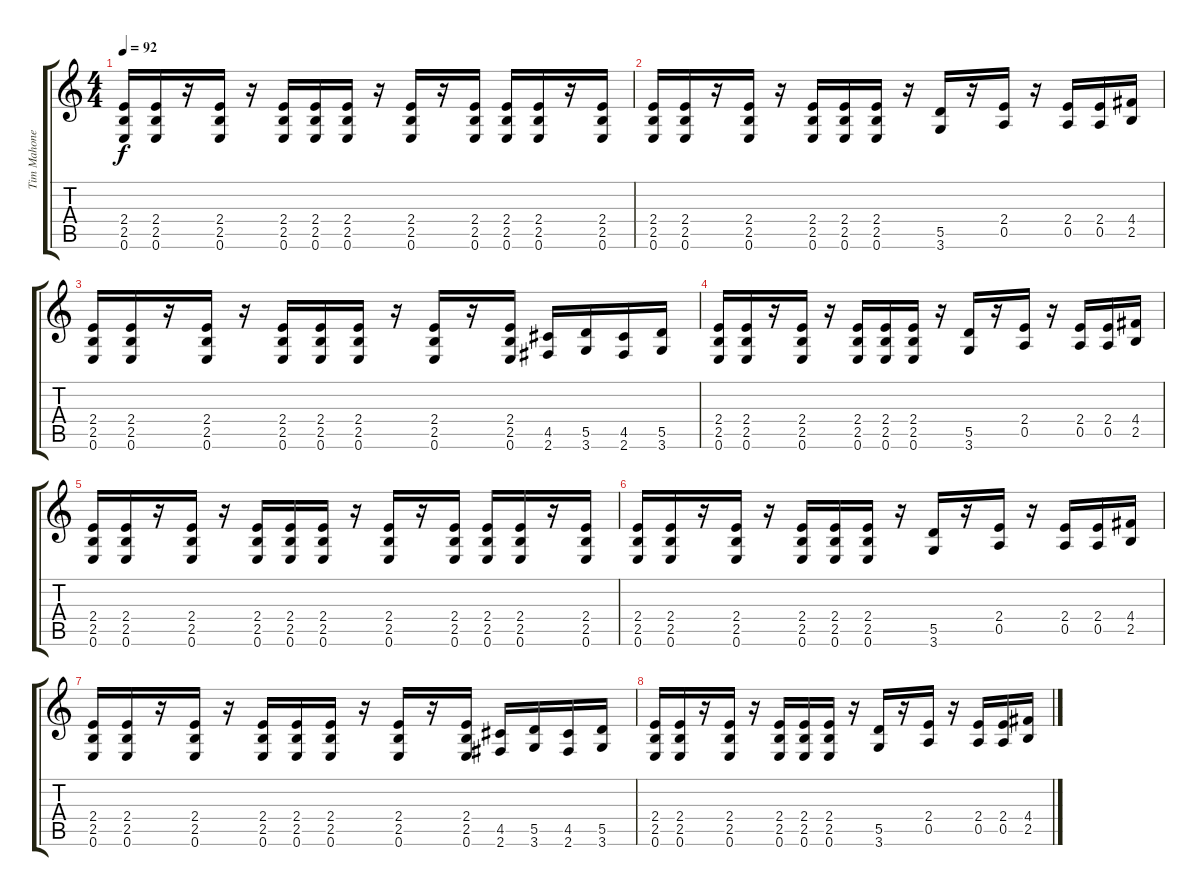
\track ("Tim Mahoney" "Tim Mahone") {instrument overdrivenguitar}
\staff {score tabs}
\tuning (E4 B3 G3 D3 A2 E2) {hide}
\ts (4 4)
\tempo 92
\clef g2
\ks c
(2.4 2.5 0.6).16{dy f} (2.4 2.5 0.6).16 r.16 (2.4 2.5 0.6).16 r.16 (2.4 2.5 0.6).16 (2.4 2.5 0.6).16 (2.4 2.5 0.6).16 r.16 (2.4 2.5 0.6).16 r.16 (2.4 2.5 0.6).16 (2.4 2.5 0.6).16 (2.4 2.5 0.6).16 r.16 (2.4 2.5 0.6).16 |
(2.4 2.5 0.6).16 (2.4 2.5 0.6).16 r.16 (2.4 2.5 0.6).16 r.16 (2.4 2.5 0.6).16 (2.4 2.5 0.6).16 (2.4 2.5 0.6).16 r.16 (5.5 3.6).16 r.16 (2.4 0.5).16 r.16 (2.4 0.5).16 (2.4 0.5).16 (4.4 2.5).16 |
(2.4 2.5 0.6).16 (2.4 2.5 0.6).16 r.16 (2.4 2.5 0.6).16 r.16 (2.4 2.5 0.6).16 (2.4 2.5 0.6).16 (2.4 2.5 0.6).16 r.16 (2.4 2.5 0.6).16 r.16 (2.4 2.5 0.6).16 (4.5 2.6).16 (5.5 3.6).16 (4.5 2.6).16 (5.5 3.6).16 |
(2.4 2.5 0.6).16 (2.4 2.5 0.6).16 r.16 (2.4 2.5 0.6).16 r.16 (2.4 2.5 0.6).16 (2.4 2.5 0.6).16 (2.4 2.5 0.6).16 r.16 (5.5 3.6).16 r.16 (2.4 0.5).16 r.16 (2.4 0.5).16 (2.4 0.5).16 (4.4 2.5).16 |
(2.4 2.5 0.6).16 (2.4 2.5 0.6).16 r.16 (2.4 2.5 0.6).16 r.16 (2.4 2.5 0.6).16 (2.4 2.5 0.6).16 (2.4 2.5 0.6).16 r.16 (2.4 2.5 0.6).16 r.16 (2.4 2.5 0.6).16 (2.4 2.5 0.6).16 (2.4 2.5 0.6).16 r.16 (2.4 2.5 0.6).16 |
(2.4 2.5 0.6).16 (2.4 2.5 0.6).16 r.16 (2.4 2.5 0.6).16 r.16 (2.4 2.5 0.6).16 (2.4 2.5 0.6).16 (2.4 2.5 0.6).16 r.16 (5.5 3.6).16 r.16 (2.4 0.5).16 r.16 (2.4 0.5).16 (2.4 0.5).16 (4.4 2.5).16 |
(2.4 2.5 0.6).16 (2.4 2.5 0.6).16 r.16 (2.4 2.5 0.6).16 r.16 (2.4 2.5 0.6).16 (2.4 2.5 0.6).16 (2.4 2.5 0.6).16 r.16 (2.4 2.5 0.6).16 r.16 (2.4 2.5 0.6).16 (4.5 2.6).16 (5.5 3.6).16 (4.5 2.6).16 (5.5 3.6).16 |
(2.4 2.5 0.6).16 (2.4 2.5 0.6).16 r.16 (2.4 2.5 0.6).16 r.16 (2.4 2.5 0.6).16 (2.4 2.5 0.6).16 (2.4 2.5 0.6).16 r.16 (5.5 3.6).16 r.16 (2.4 0.5).16 r.16 (2.4 0.5).16 (2.4 0.5).16 (4.4 2.5).16
